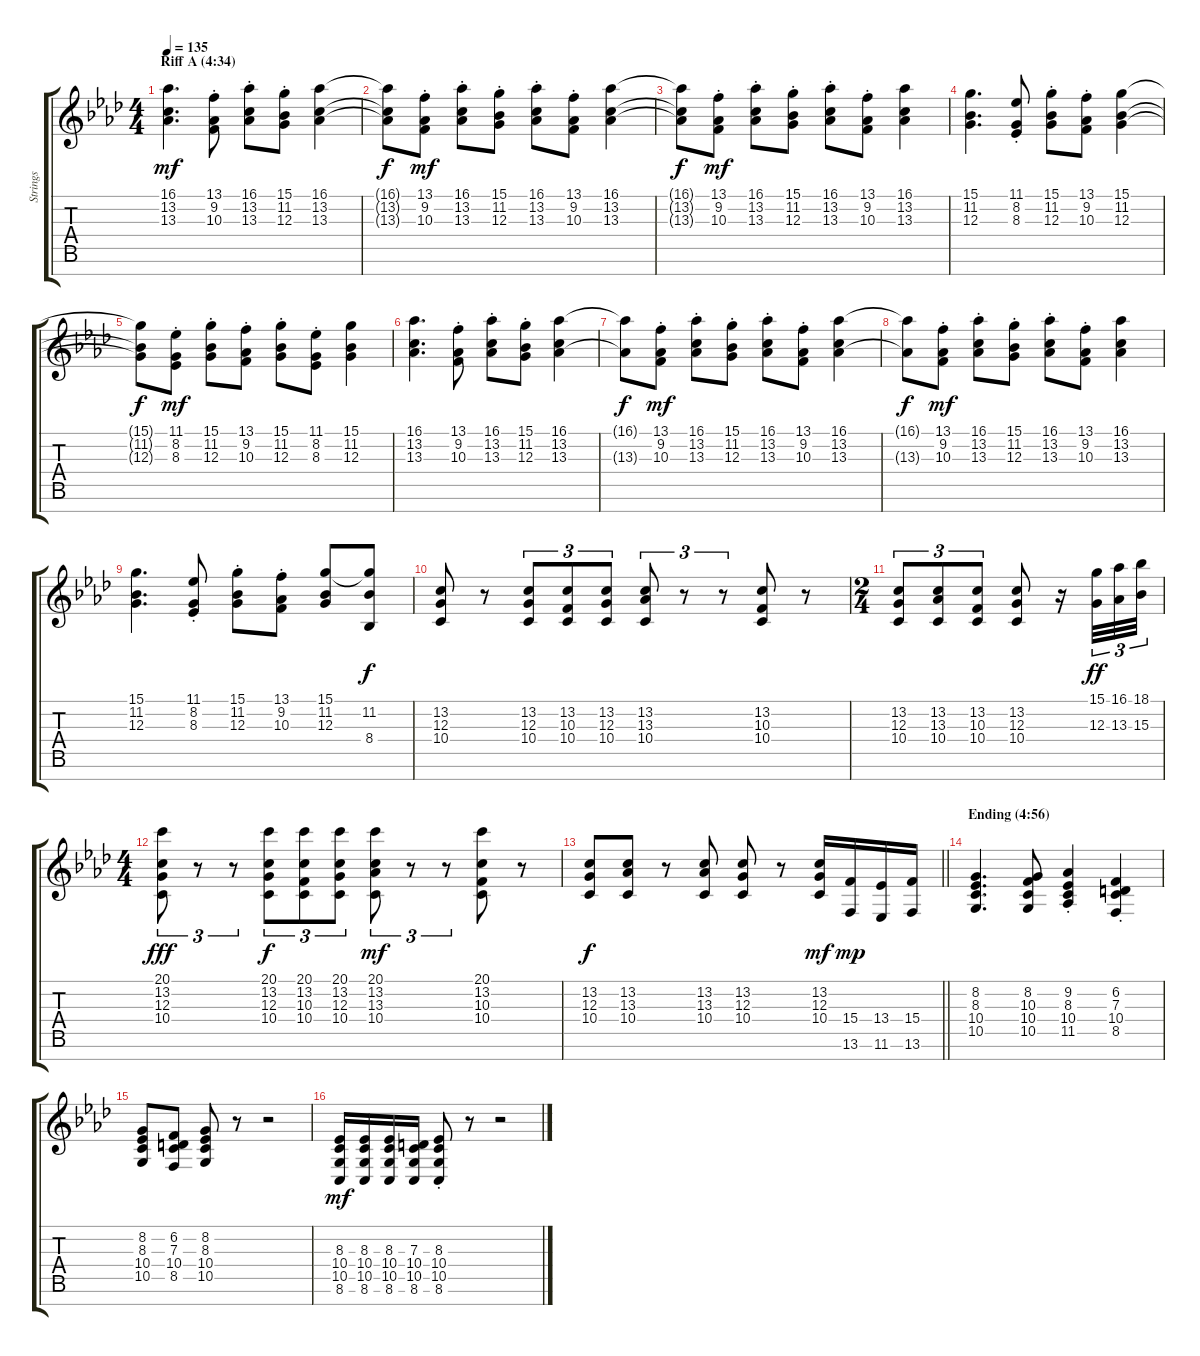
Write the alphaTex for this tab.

\track ("Strings" "Strings") {instrument stringensemble1}
\staff {score tabs}
\tuning (E4 B3 G3 D3 A2 E2 B1) {hide}
\ts (4 4)
\section ("" "Riff A (4:34)")
\tempo 135
\clef g2
\ks fminor
(16.1 13.2 13.3).4{d dy mf balance 5} (13.1{st} 9.2{st} 10.3{st}).8 (16.1{st} 13.2{st} 13.3{st}).8 (15.1{st} 11.2{st} 12.3{st}).8 (16.1 13.2 13.3).4 |
(16.1{t} 13.2{t} 13.3{t}).8{dy f} (13.1{st} 9.2{st} 10.3{st}).8{dy mf} (16.1{st} 13.2{st} 13.3{st}).8 (15.1{st} 11.2{st} 12.3{st}).8 (16.1{st} 13.2{st} 13.3{st}).8 (13.1{st} 9.2{st} 10.3{st}).8 (16.1 13.2 13.3).4 |
(16.1{t} 13.2{t} 13.3{t}).8{dy f} (13.1{st} 9.2{st} 10.3{st}).8{dy mf} (16.1{st} 13.2{st} 13.3{st}).8 (15.1{st} 11.2{st} 12.3{st}).8 (16.1{st} 13.2{st} 13.3{st}).8 (13.1{st} 9.2{st} 10.3{st}).8 (16.1 13.2 13.3).4 |
(15.1 11.2 12.3).4{d} (11.1{st} 8.2{st} 8.3{st}).8 (15.1{st} 11.2{st} 12.3{st}).8 (13.1{st} 9.2{st} 10.3{st}).8 (15.1 11.2 12.3).4 |
(15.1{t} 11.2{t} 12.3{t}).8{dy f} (11.1{st} 8.2{st} 8.3).8{dy mf} (15.1{st} 11.2{st} 12.3).8 (13.1{st} 9.2{st} 10.3).8 (15.1{st} 11.2{st} 12.3).8 (11.1{st} 8.2{st} 8.3).8 (15.1 11.2 12.3).4 |
(16.1 13.2 13.3).4{d} (13.1{st} 9.2{st} 10.3{st}).8 (16.1{st} 13.2{st} 13.3{st}).8 (15.1{st} 11.2{st} 12.3{st}).8 (16.1 13.2 13.3).4 |
(16.1{t} 13.3{t}).8{dy f} (13.1{st} 9.2{st} 10.3{st}).8{dy mf} (16.1{st} 13.2{st} 13.3{st}).8 (15.1{st} 11.2{st} 12.3{st}).8 (16.1{st} 13.2{st} 13.3{st}).8 (13.1{st} 9.2{st} 10.3{st}).8 (16.1 13.2 13.3).4 |
(16.1{t} 13.3{t}).8{dy f} (13.1{st} 9.2{st} 10.3{st}).8{dy mf} (16.1{st} 13.2{st} 13.3{st}).8 (15.1{st} 11.2{st} 12.3{st}).8 (16.1{st} 13.2{st} 13.3{st}).8 (13.1{st} 9.2{st} 10.3{st}).8 (16.1 13.2 13.3).4 |
(15.1 11.2 12.3).4{d} (11.1{st} 8.2{st} 8.3).8 (15.1{st} 11.2{st} 12.3).8 (13.1{st} 9.2{st} 10.3).8 (15.1 11.2 12.3).8 (15.1{t} 11.2 8.4).8{dy f} |
(13.2 12.3 10.4).8 r.8 (13.2 12.3 10.4).8{tu (3 2)} (13.2 10.3 10.4).8{tu (3 2)} (13.2 12.3 10.4).8{tu (3 2)} (13.2 13.3 10.4).8{tu (3 2)} r.8{tu (3 2)} r.8{tu (3 2)} (13.2 10.3 10.4).8 r.8 |
\ts (2 4)
(13.2 12.3 10.4).8{tu (3 2)} (13.2 13.3 10.4).8{tu (3 2)} (13.2 10.3 10.4).8{tu (3 2)} (13.2 12.3 10.4).8 r.16 (15.1 12.3).32{tu (3 2) dy ff} (16.1 13.3).32{tu (3 2)} (18.1 15.3).32{tu (3 2)} |
\ts (4 4)
(20.1 13.2 12.3 10.4).8{tu (3 2) dy fff} r.8{tu (3 2)} r.8{tu (3 2)} (20.1 13.2 12.3 10.4).8{tu (3 2) dy f} (20.1 13.2 10.3 10.4).8{tu (3 2)} (20.1 13.2 12.3 10.4).8{tu (3 2)} (20.1 13.2 13.3 10.4).8{tu (3 2) dy mf} r.8{tu (3 2)} r.8{tu (3 2)} (20.1 13.2 10.3 10.4).8 r.8 |
\barLineRight lightlight
(13.2 12.3 10.4).8{dy f} (13.2 13.3 10.4).8 r.8 (13.2 13.3 10.4).8 (13.2 12.3 10.4).8 r.8 (13.2 12.3 10.4).16{dy mf} (15.4 13.6).16{dy mp} (13.4 11.6).16 (15.4 13.6).16 |
\section ("" "Ending (4:56)")
(8.2 8.3 10.4 10.5).4{d} (8.2 10.3 10.4 10.5).8 (9.2{st} 8.3{st} 10.4{st} 11.5{st}).4 (6.2{st} 7.3{st} 10.4{st} 8.5{st}).4 |
(8.2 8.3 10.4 10.5).8 (6.2 7.3 10.4 8.5).8 (8.2 8.3 10.4 10.5).8 r.8 r.2 |
(8.3 10.4 10.5 8.6).16{dy mf} (8.3 10.4 10.5 8.6).16 (8.3 10.4 10.5 8.6).16 (7.3 10.4 10.5 8.6).16 (8.3{st} 10.4{st} 10.5{st} 8.6{st}).8 r.8 r.2
